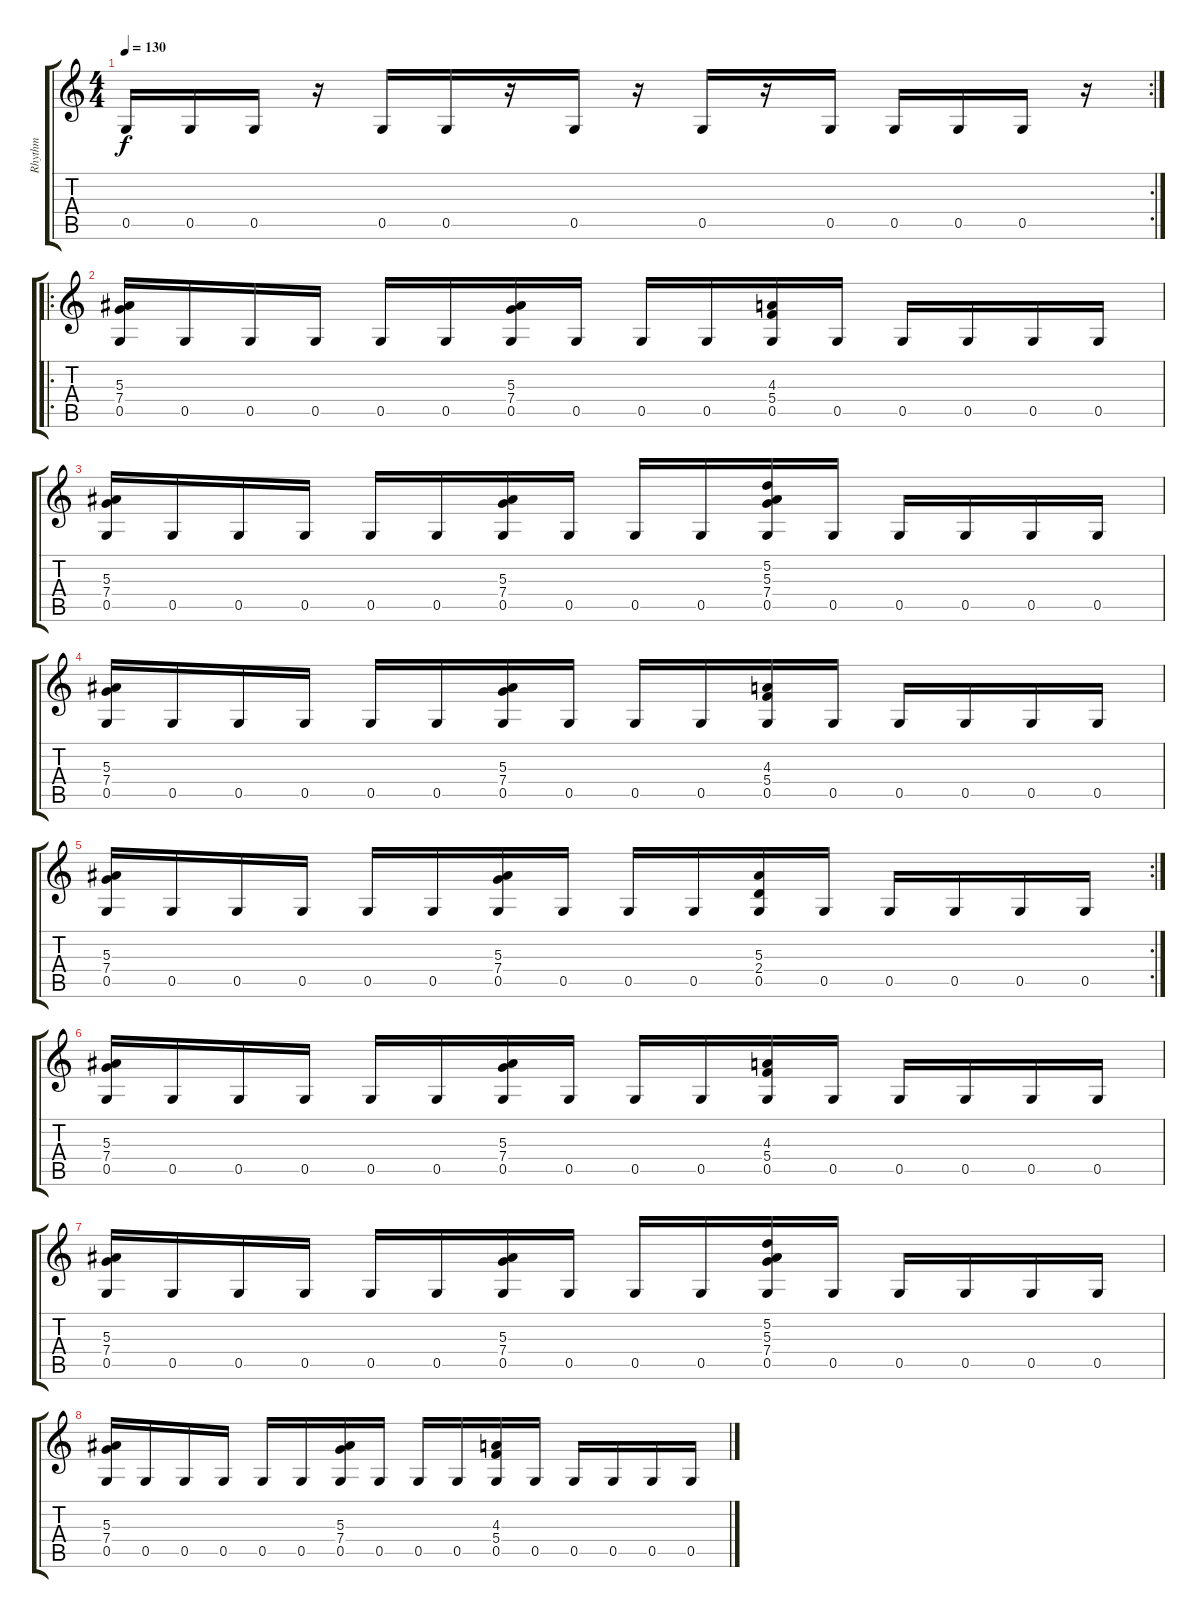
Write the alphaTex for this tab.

\track ("Rhythm" "Rhythm") {instrument overdrivenguitar}
\staff {score tabs}
\tuning (D4 A3 F3 C3 G2 D2) {hide}
\rc 2
\ts (4 4)
\tempo 130
\clef g2
\ks c
0.5.16{dy f} 0.5.16 0.5.16 r.16 0.5.16 0.5.16 r.16 0.5.16 r.16 0.5.16 r.16 0.5.16 0.5.16 0.5.16 0.5.16 r.16 |
\ro
(5.3 7.4 0.5).16{instrument distortionguitar} 0.5.16 0.5.16 0.5.16 0.5.16 0.5.16 (5.3 7.4 0.5).16 0.5.16 0.5.16 0.5.16 (4.3 5.4 0.5).16 0.5.16 0.5.16 0.5.16 0.5.16 0.5.16 |
(5.3 7.4 0.5).16 0.5.16 0.5.16 0.5.16 0.5.16 0.5.16 (5.3 7.4 0.5).16 0.5.16 0.5.16 0.5.16 (5.2 5.3 7.4 0.5).16 0.5.16 0.5.16 0.5.16 0.5.16 0.5.16 |
(5.3 7.4 0.5).16 0.5.16 0.5.16 0.5.16 0.5.16 0.5.16 (5.3 7.4 0.5).16 0.5.16 0.5.16 0.5.16 (4.3 5.4 0.5).16 0.5.16 0.5.16 0.5.16 0.5.16 0.5.16 |
\rc 2
(5.3 7.4 0.5).16 0.5.16 0.5.16 0.5.16 0.5.16 0.5.16 (5.3 7.4 0.5).16 0.5.16 0.5.16 0.5.16 (5.3 2.4 0.5).16 0.5.16 0.5.16 0.5.16 0.5.16 0.5.16 |
(5.3 7.4 0.5).16{instrument distortionguitar} 0.5.16 0.5.16 0.5.16 0.5.16 0.5.16 (5.3 7.4 0.5).16 0.5.16 0.5.16 0.5.16 (4.3 5.4 0.5).16 0.5.16 0.5.16 0.5.16 0.5.16 0.5.16 |
(5.3 7.4 0.5).16 0.5.16 0.5.16 0.5.16 0.5.16 0.5.16 (5.3 7.4 0.5).16 0.5.16 0.5.16 0.5.16 (5.2 5.3 7.4 0.5).16 0.5.16 0.5.16 0.5.16 0.5.16 0.5.16 |
(5.3 7.4 0.5).16 0.5.16 0.5.16 0.5.16 0.5.16 0.5.16 (5.3 7.4 0.5).16 0.5.16 0.5.16 0.5.16 (4.3 5.4 0.5).16 0.5.16 0.5.16 0.5.16 0.5.16 0.5.16
